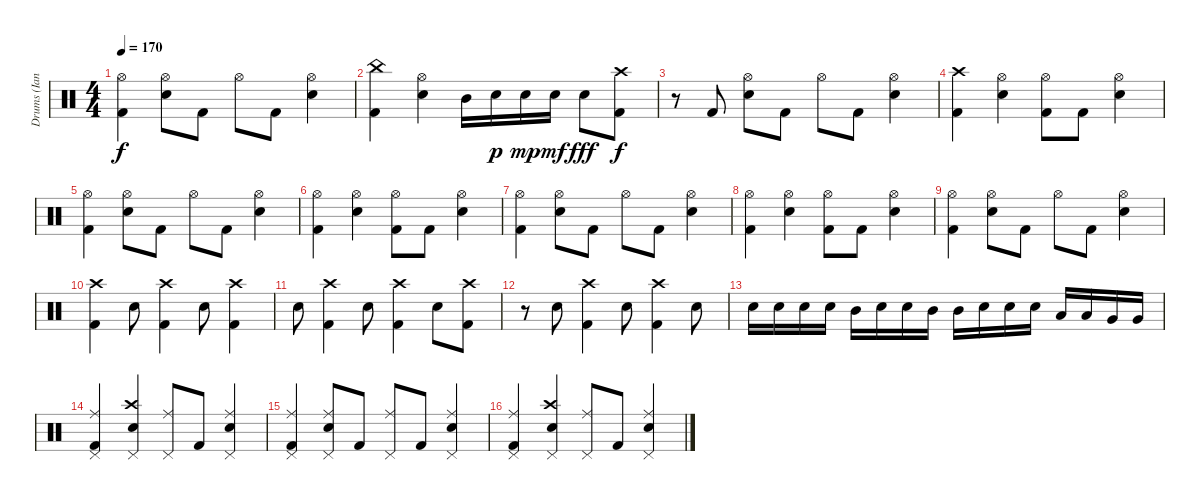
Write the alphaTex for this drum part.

\track ("Drums (Ian Paice)" "Drums (Ian") {instrument percussion}
\staff {score}
\articulation defaults
\ts (4 4)
\tempo 170
\clef neutral
\ks c
("Hi-Hat (open)" "Kick (hit) 2").4{dy f} ("Hi-Hat (open)" "Electric Snare (hit)").8 "Kick (hit) 2".8 "Hi-Hat (open)".8 "Kick (hit) 2".8 ("Hi-Hat (open)" "Electric Snare (hit)").4 |
("China (hit)" "Kick (hit) 2").4 ("Hi-Hat (open)" "Electric Snare (hit)").4 "Mid Tom (hit)".16 "Electric Snare (hit)".16{dy p} "Electric Snare (hit)".16{dy mp} "Electric Snare (hit)".16{dy mf} "Electric Snare (hit)".8{dy fff} ("Crash high (hit)" "Kick (hit) 2").8{dy f} |
r.8 "Kick (hit) 2".8 ("Hi-Hat (open)" "Electric Snare (hit)").8 "Kick (hit) 2".8 "Hi-Hat (open)".8 "Kick (hit) 2".8 ("Hi-Hat (open)" "Electric Snare (hit)").4 |
("Crash high (hit)" "Kick (hit) 2").4 ("Hi-Hat (open)" "Electric Snare (hit)").4 ("Hi-Hat (open)" "Kick (hit) 2").8 "Kick (hit) 2".8 ("Hi-Hat (open)" "Electric Snare (hit)").4 |
("Hi-Hat (open)" "Kick (hit) 2").4 ("Hi-Hat (open)" "Electric Snare (hit)").8 "Kick (hit) 2".8 "Hi-Hat (open)".8 "Kick (hit) 2".8 ("Hi-Hat (open)" "Electric Snare (hit)").4 |
("Hi-Hat (open)" "Kick (hit) 2").4 ("Hi-Hat (open)" "Electric Snare (hit)").4 ("Hi-Hat (open)" "Kick (hit) 2").8 "Kick (hit) 2".8 ("Hi-Hat (open)" "Electric Snare (hit)").4 |
("Hi-Hat (open)" "Kick (hit) 2").4 ("Hi-Hat (open)" "Electric Snare (hit)").8 "Kick (hit) 2".8 "Hi-Hat (open)".8 "Kick (hit) 2".8 ("Hi-Hat (open)" "Electric Snare (hit)").4 |
("Hi-Hat (open)" "Kick (hit) 2").4 ("Hi-Hat (open)" "Electric Snare (hit)").4 ("Hi-Hat (open)" "Kick (hit) 2").8 "Kick (hit) 2".8 ("Hi-Hat (open)" "Electric Snare (hit)").4 |
("Hi-Hat (open)" "Kick (hit) 2").4 ("Hi-Hat (open)" "Electric Snare (hit)").8 "Kick (hit) 2".8 "Hi-Hat (open)".8 "Kick (hit) 2".8 ("Hi-Hat (open)" "Electric Snare (hit)").4 |
("Crash high (hit)" "Kick (hit) 2").4 "Electric Snare (hit)".8 ("Crash high (hit)" "Kick (hit) 2").4 "Electric Snare (hit)".8 ("Crash high (hit)" "Kick (hit) 2").4 |
"Electric Snare (hit)".8 ("Crash high (hit)" "Kick (hit) 2").4 "Electric Snare (hit)".8 ("Crash high (hit)" "Kick (hit) 2").4 "Electric Snare (hit)".8 ("Crash high (hit)" "Kick (hit) 2").8 |
r.8 "Electric Snare (hit)".8 ("Crash high (hit)" "Kick (hit) 2").4 "Electric Snare (hit)".8 ("Crash high (hit)" "Kick (hit) 2").4 "Electric Snare (hit)".8 |
"Electric Snare (hit)".16 "Electric Snare (hit)".16 "Electric Snare (hit)".16 "Electric Snare (hit)".16 "Mid Tom (hit)".16 "Electric Snare (hit)".16 "Electric Snare (hit)".16 "Mid Tom (hit)".16 "Mid Tom (hit)".16 "Electric Snare (hit)".16 "Electric Snare (hit)".16 "Electric Snare (hit)".16 "Low Tom (hit)".16 "Low Tom (hit)".16 "Very Low Tom (hit)".16 "Very Low Tom (hit)".16 |
("Ride (middle)" "Pedal Hi-Hat (hit)" "Kick (hit) 2").4 ("Crash high (hit)" "Pedal Hi-Hat (hit)" "Electric Snare (hit)").4 ("Ride (middle)" "Pedal Hi-Hat (hit)").8 "Kick (hit) 2".8 ("Ride (middle)" "Pedal Hi-Hat (hit)" "Electric Snare (hit)").4 |
("Ride (middle)" "Pedal Hi-Hat (hit)" "Kick (hit) 2").4 ("Ride (middle)" "Pedal Hi-Hat (hit)" "Electric Snare (hit)").8 "Kick (hit) 2".8 ("Ride (middle)" "Pedal Hi-Hat (hit)").8 "Kick (hit) 2".8 ("Ride (middle)" "Pedal Hi-Hat (hit)" "Electric Snare (hit)").4 |
("Ride (middle)" "Pedal Hi-Hat (hit)" "Kick (hit) 2").4 ("Crash high (hit)" "Pedal Hi-Hat (hit)" "Electric Snare (hit)").4 ("Ride (middle)" "Pedal Hi-Hat (hit)").8 "Kick (hit) 2".8 ("Ride (middle)" "Pedal Hi-Hat (hit)" "Electric Snare (hit)").4
